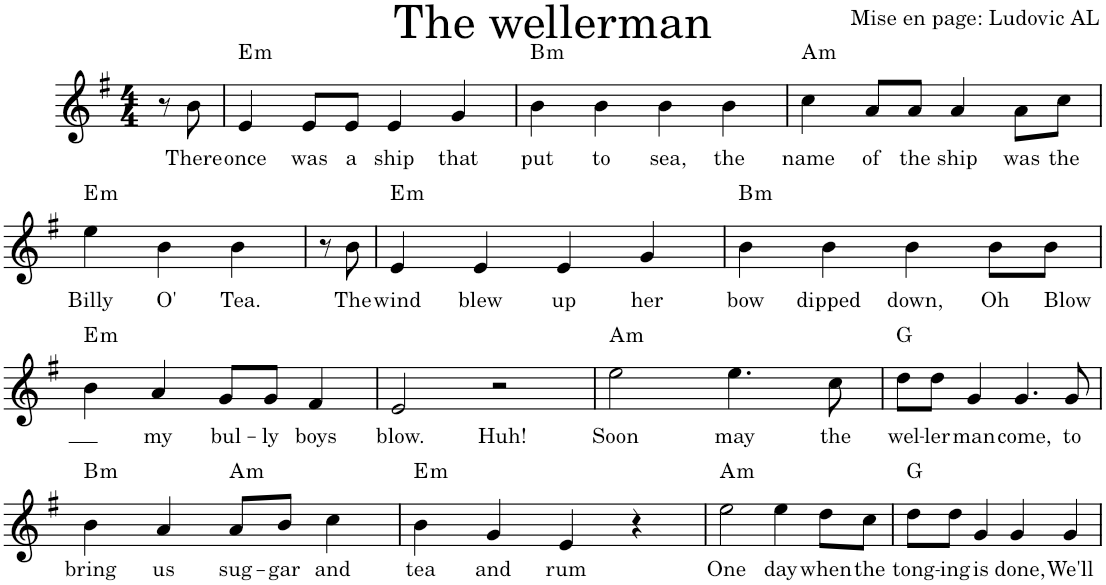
**kern	**text	**harte
*part1	*part1	*part1
*staff1	*staff1	*
*I"Violon	*	*
*I'Vln.	*	*
*clefG2	*	*
*k[f#]	*	*
*M4/4	*	*
=1	=1	=1
8r	.	.
!	!LO:LY:b	!
8b\	There	.
=2	=2	=2
!	!LO:LY:b	!LO:H:kt=m
4e/	once	E:min
!	!LO:LY:b	!
8e/L	was	.
!	!LO:LY:b	!
8e/J	a	.
!	!LO:LY:b	!
4e/	ship	.
!	!LO:LY:b	!
4g/	that	.
=3	=3	=3
!	!LO:LY:b	!LO:H:kt=m
4b\	put	B:min
!	!LO:LY:b	!
4b\	to	.
!	!LO:LY:b	!
4b\	sea,	.
!	!LO:LY:b	!
4b\	the	.
=4	=4	=4
!	!LO:LY:b	!LO:H:kt=m
4cc\	name	A:min
!	!LO:LY:b	!
8a/L	of	.
!	!LO:LY:b	!
8a/J	the	.
!	!LO:LY:b	!
4a/	ship	.
!	!LO:LY:b	!
8a\L	was	.
!	!LO:LY:b	!
8cc\J	the	.
!!LO:LB:g=z
=5	=5	=5
!	!LO:LY:b	!LO:H:kt=m
4ee\	Billy	E:min
!	!LO:LY:b	!
4b\	O'	.
!	!LO:LY:b	!
4b\	Tea.	.
=6	=6	=6
8r	.	.
!	!LO:LY:b	!
8b\	The	.
=7	=7	=7
!	!LO:LY:b	!LO:H:kt=m
4e/	wind	E:min
!	!LO:LY:b	!
4e/	blew	.
!	!LO:LY:b	!
4e/	up	.
!	!LO:LY:b	!
4g/	her	.
=8	=8	=8
!	!LO:LY:b	!LO:H:kt=m
4b\	bow	B:min
!	!LO:LY:b	!
4b\	dipped	.
!	!LO:LY:b	!
4b\	down,	.
!	!LO:LY:b	!
8b\L	Oh	.
!	!LO:LY:b	!
8b\J	Blow	.
!!LO:LB:g=z
=9	=9	=9
!	!	!LO:H:kt=m
4b\	.	E:min
!	!LO:LY:b	!
4a/	my	.
!	!LO:LY:b	!
8g/L	bul-	.
!	!LO:LY:b	!
8g/J	-ly	.
!	!LO:LY:b	!
4f#/	boys	.
=10	=10	=10
!	!LO:LY:b	!
2e/	blow.	.
!	!LO:LY:b	!
2r	Huh!	.
=11	=11	=11
!	!LO:LY:b	!LO:H:kt=m
2ee\	Soon	A:min
!	!LO:LY:b	!
4.ee\	may	.
!	!LO:LY:b	!
8cc\	the	.
=12	=12	=12
!	!LO:LY:b	!
8dd\L	wel-	G:maj
!	!LO:LY:b	!
8dd\J	-ler	.
!	!LO:LY:b	!
4g/	man	.
!	!LO:LY:b	!
4.g/	come,	.
!	!LO:LY:b	!
8g/	to	.
!!LO:LB:g=z
=13	=13	=13
!	!LO:LY:b	!LO:H:kt=m
4b\	bring	B:min
!	!LO:LY:b	!
4a/	us	.
!	!LO:LY:b	!LO:H:kt=m
8a/L	sug-	A:min
!	!LO:LY:b	!
8b/J	-gar	.
!	!LO:LY:b	!
4cc\	and	.
=14	=14	=14
!	!LO:LY:b	!LO:H:kt=m
4b\	tea	E:min
!	!LO:LY:b	!
4g/	and	.
!	!LO:LY:b	!
4e/	rum	.
4r	.	.
=15	=15	=15
!	!LO:LY:b	!LO:H:kt=m
2ee\	One	A:min
!	!LO:LY:b	!
4ee\	day	.
!	!LO:LY:b	!
8dd\L	when	.
!	!LO:LY:b	!
8cc\J	the	.
=16	=16	=16
!	!LO:LY:b	!
8dd\L	tong-	G:maj
!	!LO:LY:b	!
8dd\J	-ing	.
!	!LO:LY:b	!
4g/	is	.
!	!LO:LY:b	!
4g/	done,	.
!	!LO:LY:b	!
4g/	We'll	.
=	=	=
*-	*-	*-
